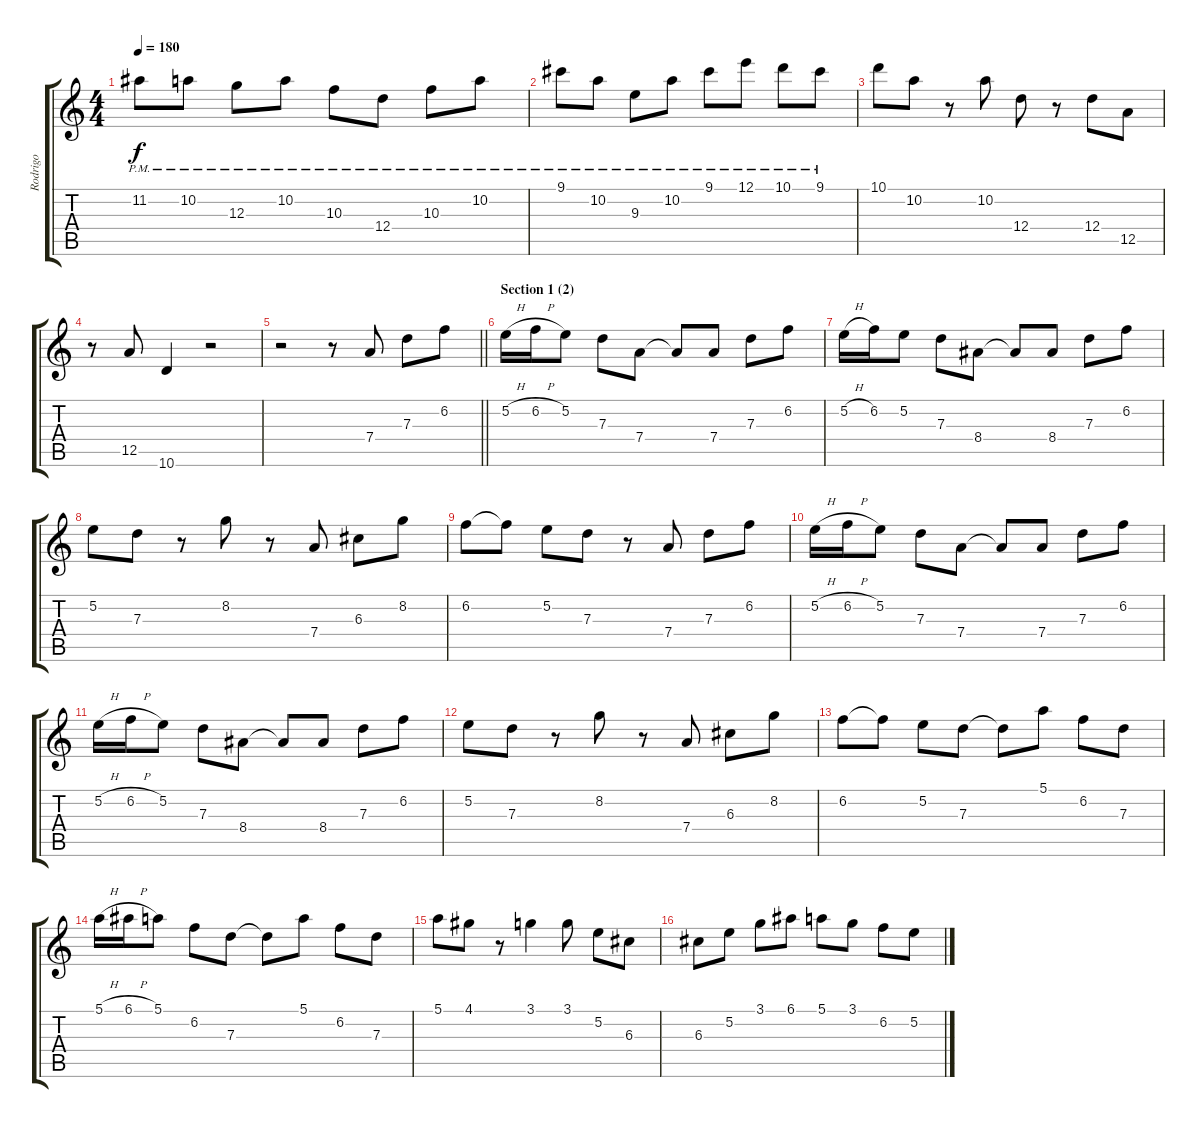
\track ("Rodrigo" "Rodrigo") {instrument acousticguitarnylon}
\staff {score tabs}
\tuning (E4 B3 G3 D3 A2 E2) {hide}
\ts (4 4)
\tempo 180
\clef g2
\ks c
11.2{pm}.8{dy f} 10.2{pm}.8 12.3{pm}.8 10.2{pm}.8 10.3{pm}.8 12.4{pm}.8 10.3{pm}.8 10.2{pm}.8 |
9.1{pm}.8 10.2{pm}.8 9.3{pm}.8 10.2{pm}.8 9.1{pm}.8 12.1{pm}.8 10.1{pm}.8 9.1{pm}.8 |
10.1.8 10.2.8 r.8 10.2.8 12.4.8 r.8 12.4.8 12.5.8 |
r.8 12.5.8 10.6.4 r.2 |
\barLineRight lightlight
r.2 r.8 7.4.8 7.3.8 6.2.8 |
\section ("" "Section 1 (2)")
5.2{h}.16 6.2{h}.16 5.2.8 7.3.8 7.4.8 7.4{t}.8 7.4.8 7.3.8 6.2.8 |
5.2{h}.16 6.2.16 5.2.8 7.3.8 8.4.8 8.4{t}.8 8.4.8 7.3.8 6.2.8 |
5.2.8 7.3.8 r.8 8.2.8 r.8 7.4.8 6.3.8 8.2.8 |
6.2.8 6.2{t}.8 5.2.8 7.3.8 r.8 7.4.8 7.3.8 6.2.8 |
5.2{h}.16 6.2{h}.16 5.2.8 7.3.8 7.4.8 7.4{t}.8 7.4.8 7.3.8 6.2.8 |
5.2{h}.16 6.2{h}.16 5.2.8 7.3.8 8.4.8 8.4{t}.8 8.4.8 7.3.8 6.2.8 |
5.2.8 7.3.8 r.8 8.2.8 r.8 7.4.8 6.3.8 8.2.8 |
6.2.8 6.2{t}.8 5.2.8 7.3.8 7.3{t}.8 5.1.8 6.2.8 7.3.8 |
5.1{h}.16 6.1{h}.16 5.1.8 6.2.8 7.3.8 7.3{t}.8 5.1.8 6.2.8 7.3.8 |
5.1.8 4.1.8 r.8 3.1.4 3.1.8 5.2.8 6.3.8 |
6.3.8 5.2.8 3.1.8 6.1.8 5.1.8 3.1.8 6.2.8 5.2.8
